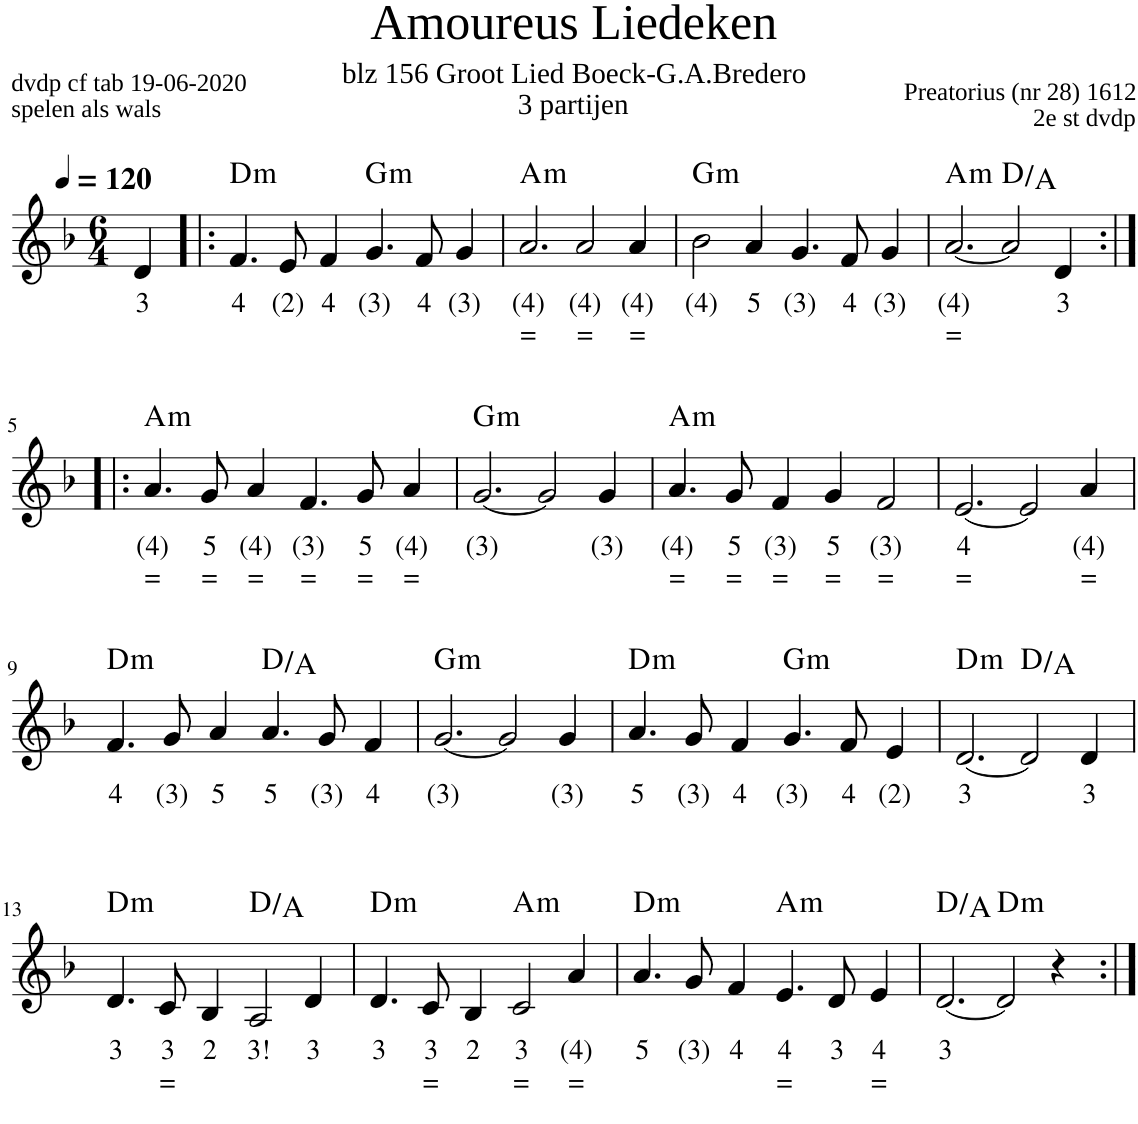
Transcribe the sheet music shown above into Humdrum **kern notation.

**kern	**kern	**text	**text	**kern	**text	**text	**harte
*part3	*part2	*part2	*part2	*part1	*part1	*part1	*part1
*staff3	*staff2	*staff2	*staff2	*staff1	*staff1	*staff1	*
*I"Voice	*I"Voice	*	*	*I"Voice	*	*	*
*stria5	*stria5	*	*	*	*	*	*
*clefG2	*clefG2	*	*	*clefG2	*	*	*
*k[b-]	*k[b-]	*	*	*k[b-]	*	*	*
*M6/4	*M6/4	*	*	*M6/4	*	*	*
*MM120	*MM120	*	*	*MM120	*	*	*
=	=	=	=	=	=	=	=
!	!	!	!	!	!LO:LY:b	!	!
1.r	1.r	.	.	4d/	3	.	.
.	.	.	.	1ryy	.	.	.
.	.	.	.	4ryy	.	.	.
=1!|:	=1!|:	=1!|:	=1!|:	=1!|:	=1!|:	=1!|:	=1!|:
!	!	!	!	!	!LO:LY:b	!	!LO:H:kt=m
4D	2a	5	.	4.f/	4	.	D:min
4F 4A 4d	.	.	.	.	.	.	.
!	!	!	!	!	!LO:LY:b	!	!
.	.	.	.	8e/	(2)	.	.
!	!	!	!	!	!LO:LY:b	!	!
4F 4A 4d	4a	5	.	4f/	4	.	.
!	!	!	!	!	!LO:LY:b	!	!LO:H:kt=m
4G	2d	3	.	4.g/	(3)	.	G:min
4B- 4d 4g	.	.	.	.	.	.	.
!	!	!	!	!	!LO:LY:b	!	!
.	.	.	.	8f/	4	.	.
!	!	!	!	!	!LO:LY:b	!	!
4B- 4d 4g	4d	3	.	4g/	(3)	.	.
=2	=2	=2	=2	=2	=2	=2	=2
!	!	!	!	!	!LO:LY:b	!LO:LY:b	!LO:H:kt=m
4A	4.e	4	=	2.a/	(4)	=	A:min
4c 4e 4a	.	.	.	.	.	.	.
.	8c	3	=	.	.	.	.
4c 4e 4a	4e	4	=	.	.	.	.
!	!	!	!	!	!LO:LY:b	!LO:LY:b	!
4A	2c	3	=	2a/	(4)	=	.
4c 4e 4a	.	.	.	.	.	.	.
!	!	!	!	!	!LO:LY:b	!LO:LY:b	!
4c 4e 4a	4e	4	=	4a/	(4)	=	.
=3	=3	=3	=3	=3	=3	=3	=3
!	!	!	!	!	!LO:LY:b	!	!LO:H:kt=m
4G	4.g	(3)	.	2b-\	(4)	.	G:min
4B- 4d 4g	.	.	.	.	.	.	.
.	8f	4	.	.	.	.	.
!	!	!	!	!	!LO:LY:b	!	!
4B- 4d 4g	4f	4	.	4a/	5	.	.
!	!	!	!	!	!LO:LY:b	!	!
4G	2d	3	.	4.g/	(3)	.	.
4B- 4d 4g	.	.	.	.	.	.	.
!	!	!	!	!	!LO:LY:b	!	!
.	.	.	.	8f/	4	.	.
!	!	!	!	!	!LO:LY:b	!	!
4B- 4d 4g	4d	3	.	4g/	(3)	.	.
=4	=4	=4	=4	=4	=4	=4	=4
!	!	!	!	!	!LO:LY:b	!LO:LY:b	!LO:H:kt=m
4A	4c	3	=	[2.a/	(4)	=	A:min
4c 4e 4a	4e	4	=	.	.	.	.
4c 4e 4a	4c	3	=	.	.	.	.
4A	2d	3	.	2a/]	.	.	D:maj/5
4F 4A 4d	.	.	.	.	.	.	.
!	!	!	!	!	!LO:LY:b	!	!
4F 4A 4d	4d	3	.	4d/	3	.	.
!!LO:LB:g=z
=5:|!|:	=5:|!|:	=5:|!|:	=5:|!|:	=5:|!|:	=5:|!|:	=5:|!|:	=5:|!|:
!	!	!	!	!	!LO:LY:b	!LO:LY:b	!LO:H:kt=m
4A	2e	4	=	4.a/	(4)	=	A:min
4c 4e 4a	.	.	.	.	.	.	.
!	!	!	!	!	!LO:LY:b	!LO:LY:b	!
.	.	.	.	8g/	5	=	.
!	!	!	!	!	!LO:LY:b	!LO:LY:b	!
4c 4e 4a	4e	4	=	4a/	(4)	=	.
!	!	!	!	!	!LO:LY:b	!LO:LY:b	!
4A	2c	3	=	4.f/	(3)	=	.
4c 4e 4a	.	.	.	.	.	.	.
!	!	!	!	!	!LO:LY:b	!LO:LY:b	!
.	.	.	.	8g/	5	=	.
!	!	!	!	!	!LO:LY:b	!LO:LY:b	!
4c 4e 4a	4c	3	=	4a/	(4)	=	.
=6	=6	=6	=6	=6	=6	=6	=6
!	!	!	!	!	!LO:LY:b	!	!LO:H:kt=m
4G	4.d	3	.	[2.g/	(3)	.	G:min
4B- 4d 4g	.	.	.	.	.	.	.
.	8f	4	.	.	.	.	.
4B- 4d 4g	4g	(3)	.	.	.	.	.
4G	2.g	(3)	.	2g/]	.	.	.
4B- 4d 4g	.	.	.	.	.	.	.
!	!	!	!	!	!LO:LY:b	!	!
4B- 4d 4g	.	.	.	4g/	(3)	.	.
=7	=7	=7	=7	=7	=7	=7	=7
!	!	!	!	!	!LO:LY:b	!LO:LY:b	!LO:H:kt=m
4A	2e	4	=	4.a/	(4)	=	A:min
4c 4e 4a	.	.	.	.	.	.	.
!	!	!	!	!	!LO:LY:b	!LO:LY:b	!
.	.	.	.	8g/	5	=	.
!	!	!	!	!	!LO:LY:b	!LO:LY:b	!
4c 4e 4a	4e	4	=	4f/	(3)	=	.
!	!	!	!	!	!LO:LY:b	!LO:LY:b	!
4A	2c	3	=	4g/	5	=	.
!	!	!	!	!	!LO:LY:b	!LO:LY:b	!
4c 4e 4a	.	.	.	2f/	(3)	=	.
4c 4e 4a	4e	4	=	.	.	.	.
=8	=8	=8	=8	=8	=8	=8	=8
!	!	!	!	!	!LO:LY:b	!LO:LY:b	!
4A	2c	3	=	[2.e/	4	=	.
4c 4e 4a	.	.	.	.	.	.	.
4c 4e 4a	4c	3	=	.	.	.	.
4A	2.c	3	=	2e/]	.	.	.
4c 4e 4a	.	.	.	.	.	.	.
!	!	!	!	!	!LO:LY:b	!LO:LY:b	!
4c 4e 4a	.	.	.	4a/	(4)	=	.
!!LO:LB:g=z
=9	=9	=9	=9	=9	=9	=9	=9
!	!	!	!	!	!LO:LY:b	!	!LO:H:kt=m
4D	2d	3	.	4.f/	4	.	D:min
4F 4A 4d	.	.	.	.	.	.	.
!	!	!	!	!	!LO:LY:b	!	!
.	.	.	.	8g/	(3)	.	.
!	!	!	!	!	!LO:LY:b	!	!
4F 4A 4d	4d	3	.	4a/	5	.	.
!	!	!	!	!	!LO:LY:b	!	!
4A	2d	3	.	4.a/	5	.	D:maj/5
4F 4A 4d	.	.	.	.	.	.	.
!	!	!	!	!	!LO:LY:b	!	!
.	.	.	.	8g/	(3)	.	.
!	!	!	!	!	!LO:LY:b	!	!
4F 4A 4d	4d	3	.	4f/	4	.	.
=10	=10	=10	=10	=10	=10	=10	=10
!	!	!	!	!	!LO:LY:b	!	!LO:H:kt=m
4G	4.B-	2	.	[2.g/	(3)	.	G:min
4B- 4d 4g	.	.	.	.	.	.	.
.	8f	4	.	.	.	.	.
4B- 4d 4g	4B-	2	.	.	.	.	.
4G	2d	3	.	2g/]	.	.	.
4B- 4d 4g	.	.	.	.	.	.	.
!	!	!	!	!	!LO:LY:b	!	!
4B- 4d 4g	4d	3	.	4g/	(3)	.	.
=11	=11	=11	=11	=11	=11	=11	=11
!	!	!	!	!	!LO:LY:b	!	!LO:H:kt=m
4D	2a	5	.	4.a/	5	.	D:min
4F 4A 4d	.	.	.	.	.	.	.
!	!	!	!	!	!LO:LY:b	!	!
.	.	.	.	8g/	(3)	.	.
!	!	!	!	!	!LO:LY:b	!	!
4F 4A 4d	4a	5	.	4f/	4	.	.
!	!	!	!	!	!LO:LY:b	!	!LO:H:kt=m
4G	2d	3	.	4.g/	(3)	.	G:min
4B- 4d 4g	.	.	.	.	.	.	.
!	!	!	!	!	!LO:LY:b	!	!
.	.	.	.	8f/	4	.	.
!	!	!	!	!	!LO:LY:b	!	!
4B- 4d 4g	4g	(3)	.	4e/	(2)	.	.
=12	=12	=12	=12	=12	=12	=12	=12
!	!	!	!	!	!LO:LY:b	!	!LO:H:kt=m
4D	4.a	5	.	[2.d/	3	.	D:min
4F 4A 4d	.	.	.	.	.	.	.
.	8f	4	.	.	.	.	.
4F 4A 4d	4a	5	.	.	.	.	.
4A	2f	4	.	2d/]	.	.	D:maj/5
4F 4A 4d	.	.	.	.	.	.	.
!	!	!	!	!	!LO:LY:b	!	!
4F 4A 4d	4f	4	.	4d/	3	.	.
!!LO:LB:g=z
=13	=13	=13	=13	=13	=13	=13	=13
!	!	!	!	!	!LO:LY:b	!	!LO:H:kt=m
4D	2a	5	.	4.d/	3	.	D:min
4F 4A 4d	.	.	.	.	.	.	.
!	!	!	!	!	!LO:LY:b	!LO:LY:b	!
.	.	.	.	8c/	3	=	.
!	!	!	!	!	!LO:LY:b	!	!
4F 4A 4d	4a	5	.	4B-/	2	.	.
!	!	!	!	!	!LO:LY:b	!	!
4A	2f	4	.	2A/	3!	.	D:maj/5
4F 4A 4d	.	.	.	.	.	.	.
!	!	!	!	!	!LO:LY:b	!	!
4F 4A 4d	4f	4	.	4d/	3	.	.
=14	=14	=14	=14	=14	=14	=14	=14
!	!	!	!	!	!LO:LY:b	!	!LO:H:kt=m
4D	2f	4	.	4.d/	3	.	D:min
4F 4A 4d	.	.	.	.	.	.	.
!	!	!	!	!	!LO:LY:b	!LO:LY:b	!
.	.	.	.	8c/	3	=	.
!	!	!	!	!	!LO:LY:b	!	!
4F 4A 4d	4d	3	.	4B-/	2	.	.
!	!	!	!	!	!LO:LY:b	!LO:LY:b	!LO:H:kt=m
4A	2.c	3	=	2c/	3	=	A:min
4c 4e 4a	.	.	.	.	.	.	.
!	!	!	!	!	!LO:LY:b	!LO:LY:b	!
4c 4e 4a	.	.	.	4a/	(4)	=	.
=15	=15	=15	=15	=15	=15	=15	=15
!	!	!	!	!	!LO:LY:b	!	!LO:H:kt=m
4D	2d	3	.	4.a/	5	.	D:min
4F 4A 4d	.	.	.	.	.	.	.
!	!	!	!	!	!LO:LY:b	!	!
.	.	.	.	8g/	(3)	.	.
!	!	!	!	!	!LO:LY:b	!	!
4F 4A 4d	4d	3	.	4f/	4	.	.
!	!	!	!	!	!LO:LY:b	!LO:LY:b	!LO:H:kt=m
4A	2c	3	=	4.e/	4	=	A:min
4c 4e 4a	.	.	.	.	.	.	.
!	!	!	!	!	!LO:LY:b	!	!
.	.	.	.	8d/	3	.	.
!	!	!	!	!	!LO:LY:b	!LO:LY:b	!
4c 4e 4a	4c	3	=	4e/	4	=	.
=16	=16	=16	=16	=16	=16	=16	=16
!	!	!	!	!	!LO:LY:b	!	!
4A	2f	4	.	[2.d/	3	.	D:maj/5
4F 4A 4d	.	.	.	.	.	.	.
4F 4A 4d	4e	(2)	.	.	.	.	.
!	!	!	!	!	!	!	!LO:H:kt=m
4D	2d	3	.	2d/]	.	.	D:min
4F 4A 4d	.	.	.	.	.	.	.
4F 4A 4d	4r	.	.	4r	.	.	.
=:|!	=:|!	=:|!	=:|!	=:|!	=:|!	=:|!	=:|!
*-	*-	*-	*-	*-	*-	*-	*-
